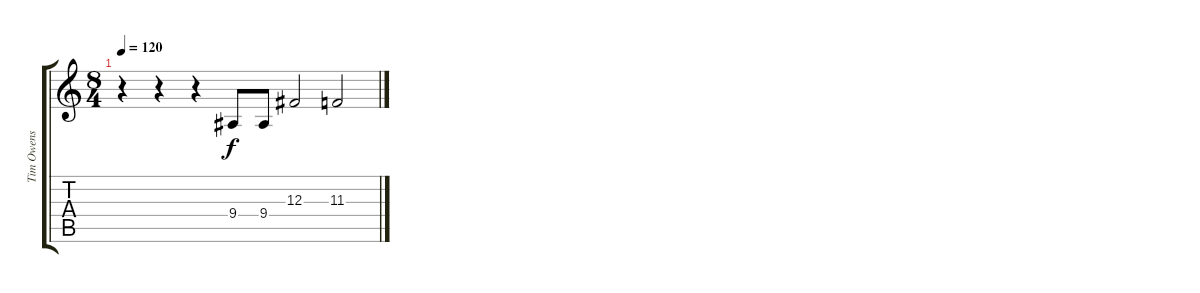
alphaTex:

\track ("Tim Owens - Voice" "Tim Owens ") {instrument harmonica}
\staff {score tabs}
\tuning (Eb4 Bb3 Gb3 Db3 Ab2 Eb2) {hide}
\ts (8 4)
\tempo 120
\clef g2
\ks c
r.4{dy f volume 0} r.4 r.4 9.4.8 9.4.8 12.3.2 11.3.2
